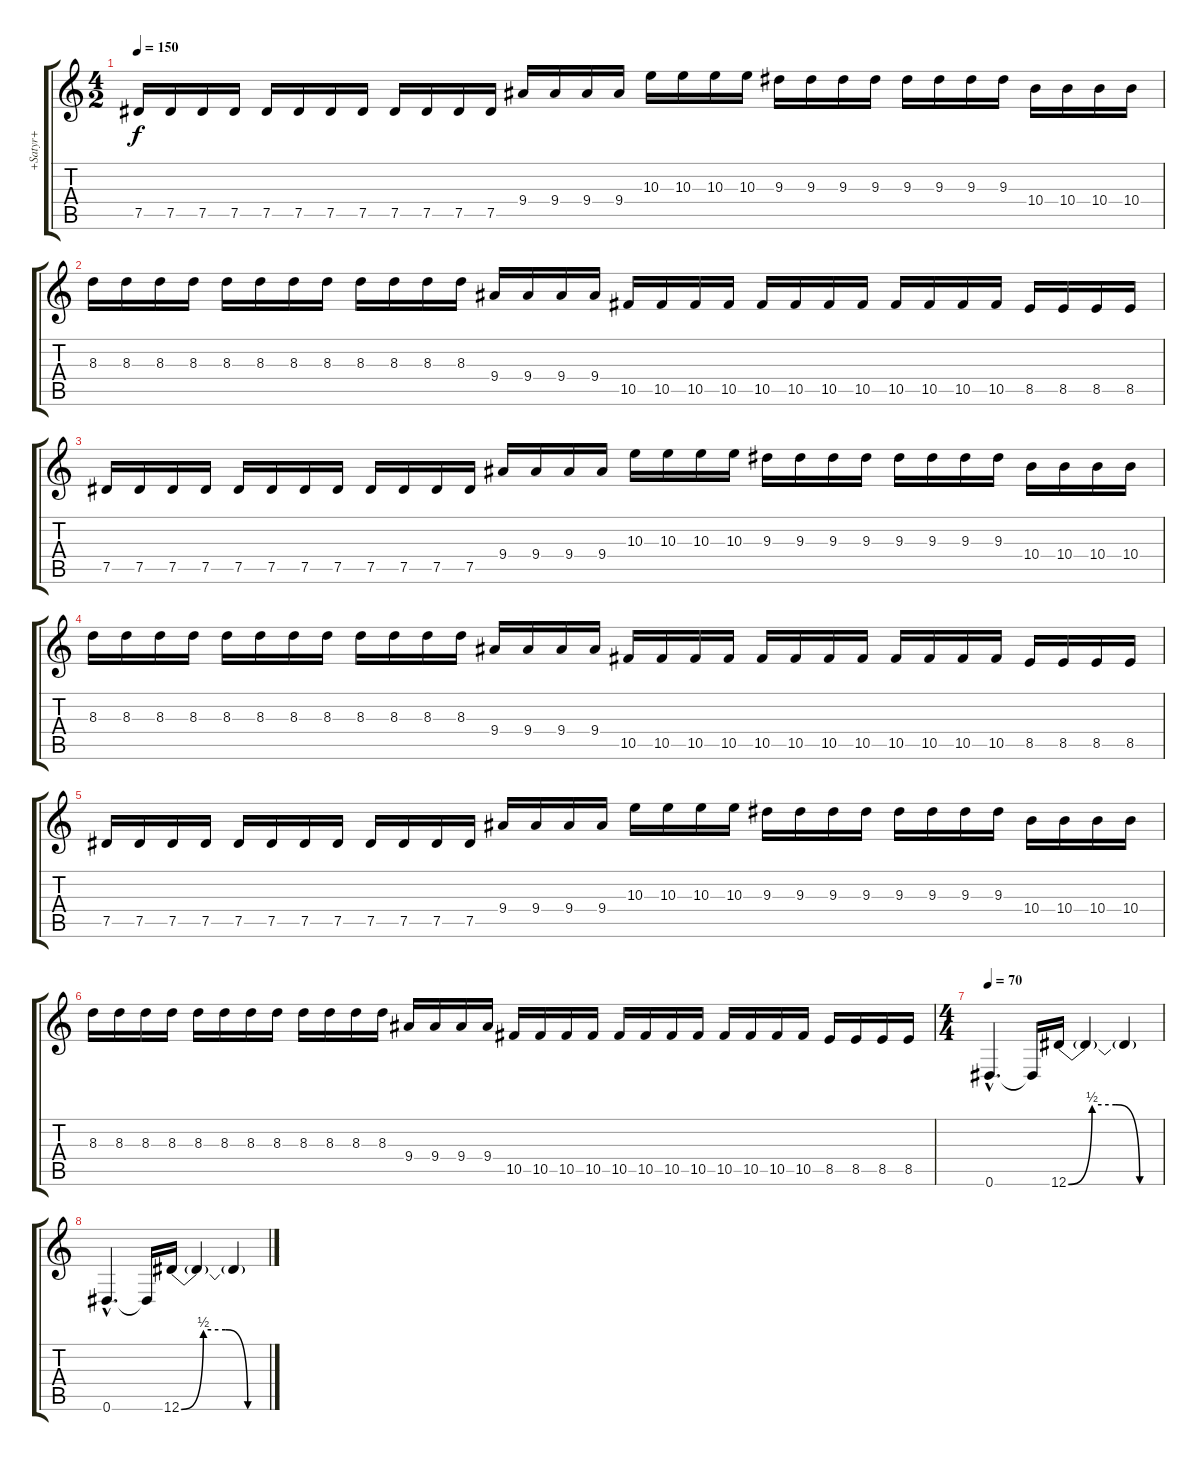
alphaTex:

\track ("+Satyr+" "+Satyr+") {instrument overdrivenguitar}
\staff {score tabs}
\tuning (Eb4 Bb3 Gb3 Db3 Ab2 Eb2) {hide}
\ts (4 2)
\tempo 150
\clef g2
\ks c
7.5.16{dy f} 7.5.16 7.5.16 7.5.16 7.5.16 7.5.16 7.5.16 7.5.16 7.5.16 7.5.16 7.5.16 7.5.16 9.4.16 9.4.16 9.4.16 9.4.16 10.3.16 10.3.16 10.3.16 10.3.16 9.3.16 9.3.16 9.3.16 9.3.16 9.3.16 9.3.16 9.3.16 9.3.16 10.4.16 10.4.16 10.4.16 10.4.16 |
8.3.16 8.3.16 8.3.16 8.3.16 8.3.16 8.3.16 8.3.16 8.3.16 8.3.16 8.3.16 8.3.16 8.3.16 9.4.16 9.4.16 9.4.16 9.4.16 10.5.16 10.5.16 10.5.16 10.5.16 10.5.16 10.5.16 10.5.16 10.5.16 10.5.16 10.5.16 10.5.16 10.5.16 8.5.16 8.5.16 8.5.16 8.5.16 |
7.5.16 7.5.16 7.5.16 7.5.16 7.5.16 7.5.16 7.5.16 7.5.16 7.5.16 7.5.16 7.5.16 7.5.16 9.4.16 9.4.16 9.4.16 9.4.16 10.3.16 10.3.16 10.3.16 10.3.16 9.3.16 9.3.16 9.3.16 9.3.16 9.3.16 9.3.16 9.3.16 9.3.16 10.4.16 10.4.16 10.4.16 10.4.16 |
8.3.16 8.3.16 8.3.16 8.3.16 8.3.16 8.3.16 8.3.16 8.3.16 8.3.16 8.3.16 8.3.16 8.3.16 9.4.16 9.4.16 9.4.16 9.4.16 10.5.16 10.5.16 10.5.16 10.5.16 10.5.16 10.5.16 10.5.16 10.5.16 10.5.16 10.5.16 10.5.16 10.5.16 8.5.16 8.5.16 8.5.16 8.5.16 |
7.5.16 7.5.16 7.5.16 7.5.16 7.5.16 7.5.16 7.5.16 7.5.16 7.5.16 7.5.16 7.5.16 7.5.16 9.4.16 9.4.16 9.4.16 9.4.16 10.3.16 10.3.16 10.3.16 10.3.16 9.3.16 9.3.16 9.3.16 9.3.16 9.3.16 9.3.16 9.3.16 9.3.16 10.4.16 10.4.16 10.4.16 10.4.16 |
8.3.16 8.3.16 8.3.16 8.3.16 8.3.16 8.3.16 8.3.16 8.3.16 8.3.16 8.3.16 8.3.16 8.3.16 9.4.16 9.4.16 9.4.16 9.4.16 10.5.16 10.5.16 10.5.16 10.5.16 10.5.16 10.5.16 10.5.16 10.5.16 10.5.16 10.5.16 10.5.16 10.5.16 8.5.16 8.5.16 8.5.16 8.5.16 |
\ts (4 4)
\tempo 70
0.6{hac}.4{d} 0.6{t}.16 12.6{be (custom 0 0 15 2 30 2 45 0 60 0)}.16 12.6{t}.4 12.6{t}.4 |
0.6{hac}.4{d} 0.6{t}.16 12.6{be (custom 0 0 15 2 30 2 45 0 60 0)}.16 12.6{t}.4 12.6{t}.4
